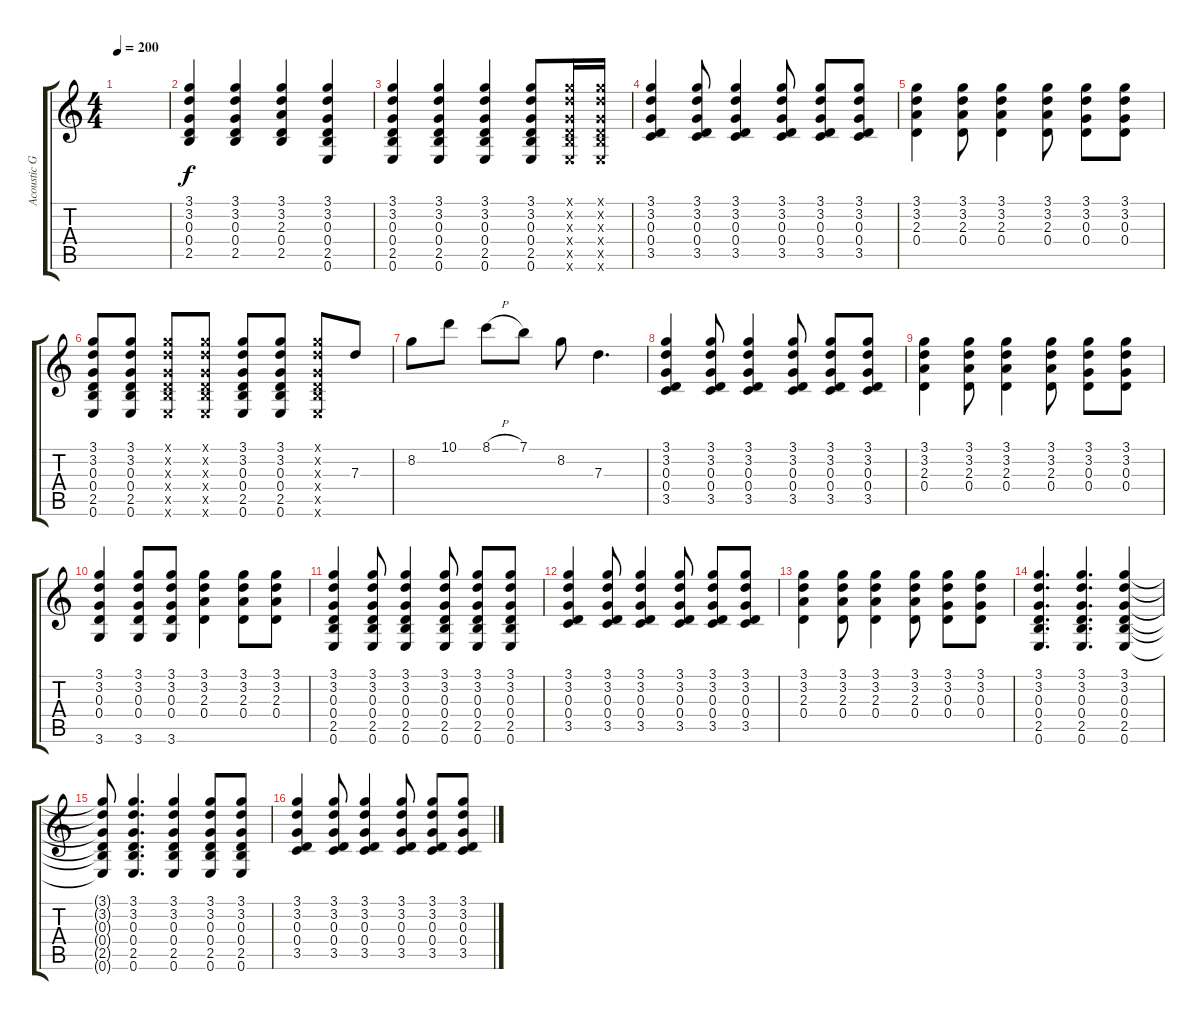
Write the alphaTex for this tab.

\track ("Acoustic Guitar 2" "Acoustic G") {instrument acousticguitarsteel}
\staff {score tabs}
\tuning (E4 B3 G3 D3 A2 E2) {hide}
\ts (4 4)
\tempo 200
\clef g2
\ks c
|
(3.1 3.2 0.3 0.4 2.5).4 (3.1 3.2 0.3 0.4 2.5).4 (3.1 3.2 2.3 0.4 2.5).4 (3.1 3.2 0.3 0.4 2.5 0.6).4 |
(3.1 3.2 0.3 0.4 2.5 0.6).4 (3.1 3.2 0.3 0.4 2.5 0.6).4 (3.1 3.2 0.3 0.4 2.5 0.6).4 (3.1 3.2 0.3 0.4 2.5 0.6).8 (3.1{x} 3.2{x} 0.3{x} 0.4{x} 2.5{x} 0.6{x}).16 (3.1{x} 3.2{x} 0.3{x} 0.4{x} 2.5{x} 0.6{x}).16 |
(3.1 3.2 0.3 0.4 3.5).4 (3.1 3.2 0.3 0.4 3.5).8 (3.1 3.2 0.3 0.4 3.5).4 (3.1 3.2 0.3 0.4 3.5).8 (3.1 3.2 0.3 0.4 3.5).8 (3.1 3.2 0.3 0.4 3.5).8 |
(3.1 3.2 2.3 0.4).4 (3.1 3.2 2.3 0.4).8 (3.1 3.2 2.3 0.4).4 (3.1 3.2 2.3 0.4).8 (3.1 3.2 0.3 0.4).8 (3.1 3.2 0.3 0.4).8 |
(3.1 3.2 0.3 0.4 2.5 0.6).8 (3.1 3.2 0.3 0.4 2.5 0.6).8 (3.1{x} 3.2{x} 0.3{x} 0.4{x} 2.5{x} 0.6{x}).8 (3.1{x} 3.2{x} 0.3{x} 0.4{x} 2.5{x} 0.6{x}).8 (3.1 3.2 0.3 0.4 2.5 0.6).8 (3.1 3.2 0.3 0.4 2.5 0.6).8 (3.1{x} 3.2{x} 0.3{x} 0.4{x} 2.5{x} 0.6{x}).8 7.3.8 |
8.2.8 10.1.8 8.1{h}.8 7.1.8 8.2.8 7.3.4{d} |
(3.1 3.2 0.3 0.4 3.5).4 (3.1 3.2 0.3 0.4 3.5).8 (3.1 3.2 0.3 0.4 3.5).4 (3.1 3.2 0.3 0.4 3.5).8 (3.1 3.2 0.3 0.4 3.5).8 (3.1 3.2 0.3 0.4 3.5).8 |
(3.1 3.2 2.3 0.4).4 (3.1 3.2 2.3 0.4).8 (3.1 3.2 2.3 0.4).4 (3.1 3.2 2.3 0.4).8 (3.1 3.2 0.3 0.4).8 (3.1 3.2 0.3 0.4).8 |
(3.1 3.2 0.3 0.4 3.6).4 (3.1 3.2 0.3 0.4 3.6).8 (3.1 3.2 0.3 0.4 3.6).8 (3.1 3.2 2.3 0.4).4 (3.1 3.2 2.3 0.4).8 (3.1 3.2 2.3 0.4).8 |
(3.1 3.2 0.3 0.4 2.5 0.6).4 (3.1 3.2 0.3 0.4 2.5 0.6).8 (3.1 3.2 0.3 0.4 2.5 0.6).4 (3.1 3.2 0.3 0.4 2.5 0.6).8 (3.1 3.2 0.3 0.4 2.5 0.6).8 (3.1 3.2 0.3 0.4 2.5 0.6).8 |
(3.1 3.2 0.3 0.4 3.5).4 (3.1 3.2 0.3 0.4 3.5).8 (3.1 3.2 0.3 0.4 3.5).4 (3.1 3.2 0.3 0.4 3.5).8 (3.1 3.2 0.3 0.4 3.5).8 (3.1 3.2 0.3 0.4 3.5).8 |
(3.1 3.2 2.3 0.4).4 (3.1 3.2 2.3 0.4).8 (3.1 3.2 2.3 0.4).4 (3.1 3.2 2.3 0.4).8 (3.1 3.2 0.3 0.4).8 (3.1 3.2 0.3 0.4).8 |
(3.1 3.2 0.3 0.4 2.5 0.6).4{d} (3.1 3.2 0.3 0.4 2.5 0.6).4{d} (3.1 3.2 0.3 0.4 2.5 0.6).4 |
(3.1{t} 3.2{t} 0.3{t} 0.4{t} 2.5{t} 0.6{t}).8 (3.1 3.2 0.3 0.4 2.5 0.6).4{d} (3.1 3.2 0.3 0.4 2.5 0.6).4 (3.1 3.2 0.3 0.4 2.5 0.6).8 (3.1 3.2 0.3 0.4 2.5 0.6).8 |
(3.1 3.2 0.3 0.4 3.5).4 (3.1 3.2 0.3 0.4 3.5).8 (3.1 3.2 0.3 0.4 3.5).4 (3.1 3.2 0.3 0.4 3.5).8 (3.1 3.2 0.3 0.4 3.5).8 (3.1 3.2 0.3 0.4 3.5).8
